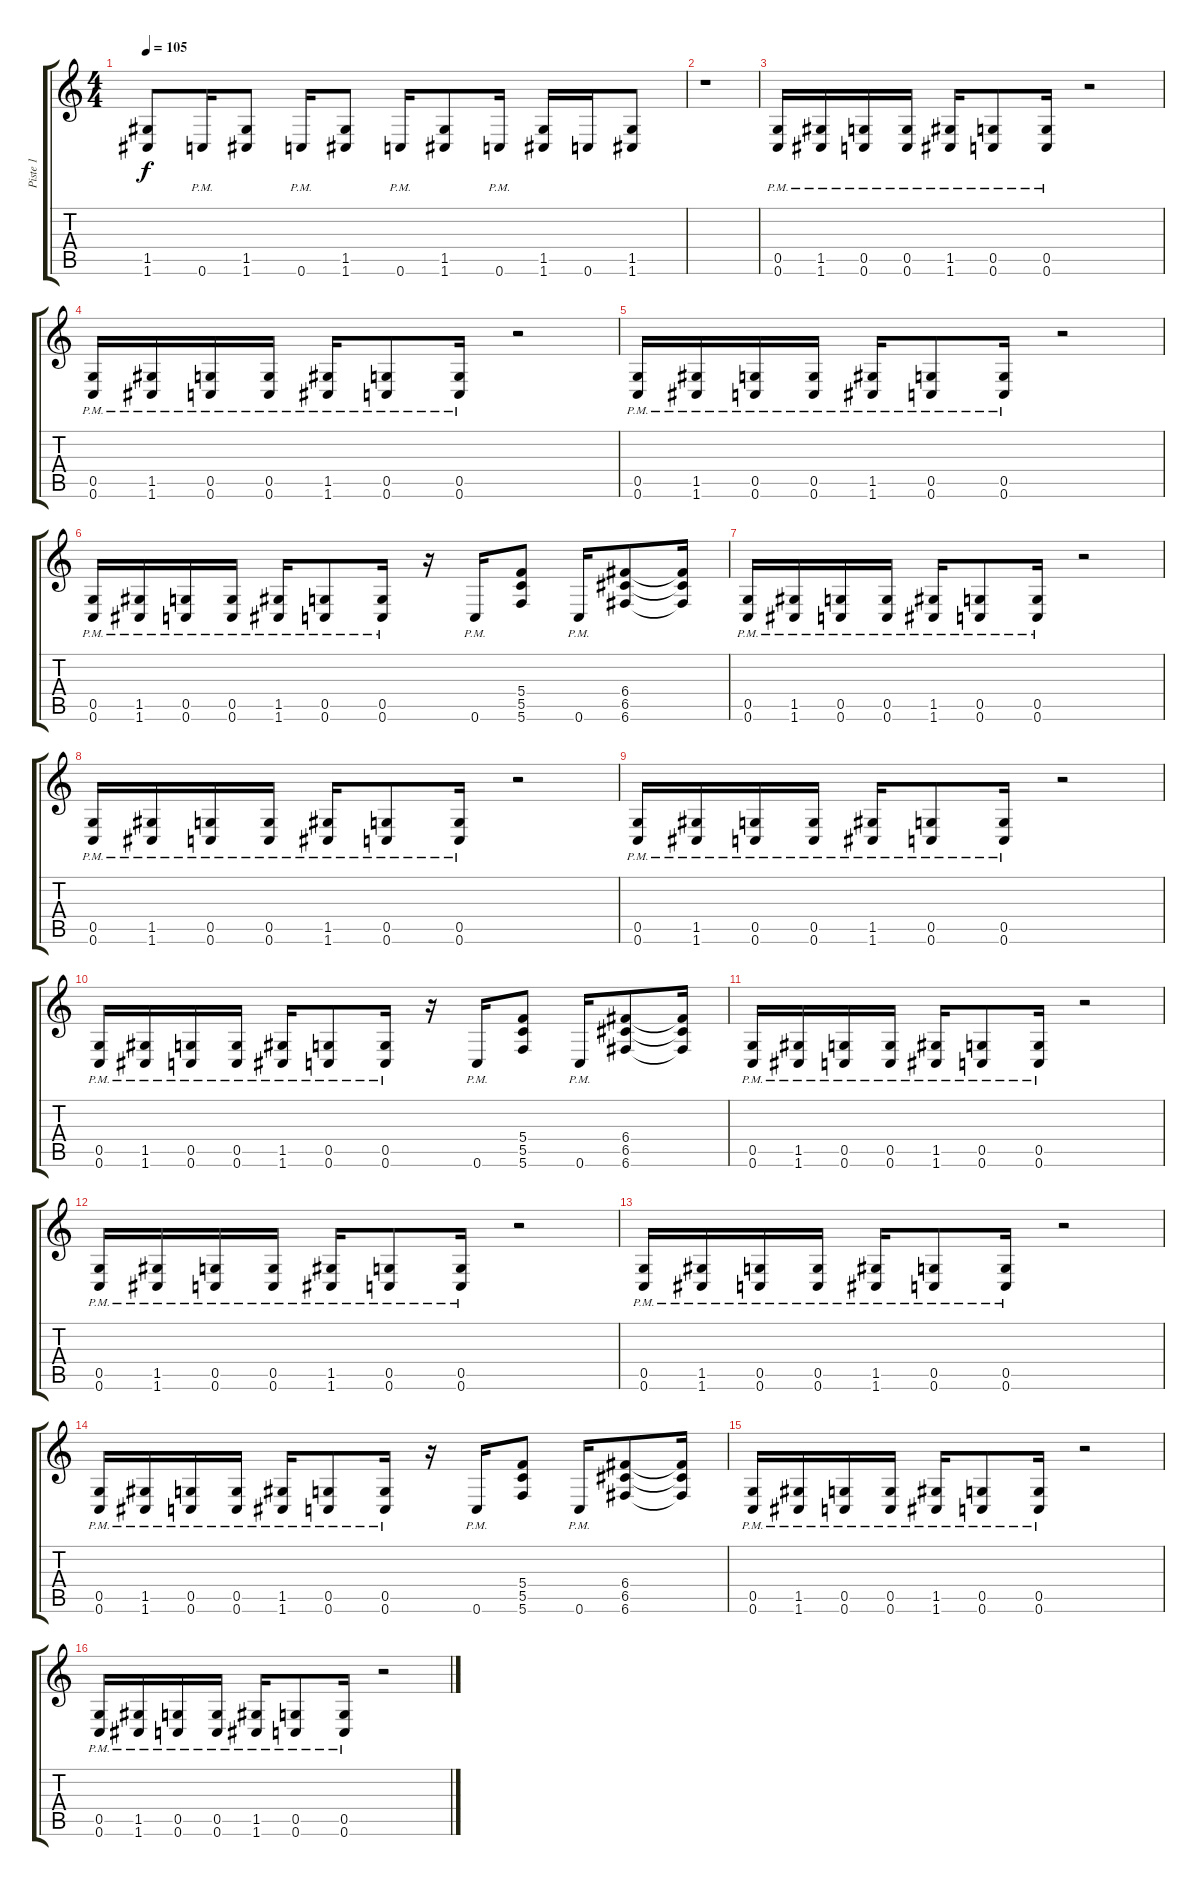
\track ("Piste 1" "Piste 1") {instrument overdrivenguitar}
\staff {score tabs}
\tuning (D4 A3 F3 C3 G2 C2) {hide}
\ts (4 4)
\tempo 105
\clef g2
\ks c
(1.5 1.6).8{dy f} 0.6{pm}.16 (1.5 1.6).8 0.6{pm}.16 (1.5 1.6).8 0.6{pm}.16 (1.5 1.6).8 0.6{pm}.16 (1.5 1.6).16 0.6.16 (1.5 1.6).8 |
r.1 |
(0.5{pm} 0.6{pm}).16 (1.5{pm} 1.6{pm}).16 (0.5{pm} 0.6{pm}).16 (0.5{pm} 0.6{pm}).16 (1.5{pm} 1.6{pm}).16 (0.5{pm} 0.6{pm}).8 (0.5{pm} 0.6{pm}).16 r.2 |
(0.5{pm} 0.6{pm}).16 (1.5{pm} 1.6{pm}).16 (0.5{pm} 0.6{pm}).16 (0.5{pm} 0.6{pm}).16 (1.5{pm} 1.6{pm}).16 (0.5{pm} 0.6{pm}).8 (0.5{pm} 0.6{pm}).16 r.2 |
(0.5{pm} 0.6{pm}).16 (1.5{pm} 1.6{pm}).16 (0.5{pm} 0.6{pm}).16 (0.5{pm} 0.6{pm}).16 (1.5{pm} 1.6{pm}).16 (0.5{pm} 0.6{pm}).8 (0.5{pm} 0.6{pm}).16 r.2 |
(0.5{pm} 0.6{pm}).16 (1.5{pm} 1.6{pm}).16 (0.5{pm} 0.6{pm}).16 (0.5{pm} 0.6{pm}).16 (1.5{pm} 1.6{pm}).16 (0.5{pm} 0.6{pm}).8 (0.5{pm} 0.6{pm}).16 r.16 0.6{pm}.16 (5.4 5.5 5.6).8 0.6{pm}.16 (6.4 6.5 6.6).8 (6.4{t} 6.5{t} 6.6{t}).16 |
(0.5{pm} 0.6{pm}).16 (1.5{pm} 1.6{pm}).16 (0.5{pm} 0.6{pm}).16 (0.5{pm} 0.6{pm}).16 (1.5{pm} 1.6{pm}).16 (0.5{pm} 0.6{pm}).8 (0.5{pm} 0.6{pm}).16 r.2 |
(0.5{pm} 0.6{pm}).16 (1.5{pm} 1.6{pm}).16 (0.5{pm} 0.6{pm}).16 (0.5{pm} 0.6{pm}).16 (1.5{pm} 1.6{pm}).16 (0.5{pm} 0.6{pm}).8 (0.5{pm} 0.6{pm}).16 r.2 |
(0.5{pm} 0.6{pm}).16 (1.5{pm} 1.6{pm}).16 (0.5{pm} 0.6{pm}).16 (0.5{pm} 0.6{pm}).16 (1.5{pm} 1.6{pm}).16 (0.5{pm} 0.6{pm}).8 (0.5{pm} 0.6{pm}).16 r.2 |
(0.5{pm} 0.6{pm}).16 (1.5{pm} 1.6{pm}).16 (0.5{pm} 0.6{pm}).16 (0.5{pm} 0.6{pm}).16 (1.5{pm} 1.6{pm}).16 (0.5{pm} 0.6{pm}).8 (0.5{pm} 0.6{pm}).16 r.16 0.6{pm}.16 (5.4 5.5 5.6).8 0.6{pm}.16 (6.4 6.5 6.6).8 (6.4{t} 6.5{t} 6.6{t}).16 |
(0.5{pm} 0.6{pm}).16 (1.5{pm} 1.6{pm}).16 (0.5{pm} 0.6{pm}).16 (0.5{pm} 0.6{pm}).16 (1.5{pm} 1.6{pm}).16 (0.5{pm} 0.6{pm}).8 (0.5{pm} 0.6{pm}).16 r.2 |
(0.5{pm} 0.6{pm}).16 (1.5{pm} 1.6{pm}).16 (0.5{pm} 0.6{pm}).16 (0.5{pm} 0.6{pm}).16 (1.5{pm} 1.6{pm}).16 (0.5{pm} 0.6{pm}).8 (0.5{pm} 0.6{pm}).16 r.2 |
(0.5{pm} 0.6{pm}).16 (1.5{pm} 1.6{pm}).16 (0.5{pm} 0.6{pm}).16 (0.5{pm} 0.6{pm}).16 (1.5{pm} 1.6{pm}).16 (0.5{pm} 0.6{pm}).8 (0.5{pm} 0.6{pm}).16 r.2 |
(0.5{pm} 0.6{pm}).16 (1.5{pm} 1.6{pm}).16 (0.5{pm} 0.6{pm}).16 (0.5{pm} 0.6{pm}).16 (1.5{pm} 1.6{pm}).16 (0.5{pm} 0.6{pm}).8 (0.5{pm} 0.6{pm}).16 r.16 0.6{pm}.16 (5.4 5.5 5.6).8 0.6{pm}.16 (6.4 6.5 6.6).8 (6.4{t} 6.5{t} 6.6{t}).16 |
(0.5{pm} 0.6{pm}).16 (1.5{pm} 1.6{pm}).16 (0.5{pm} 0.6{pm}).16 (0.5{pm} 0.6{pm}).16 (1.5{pm} 1.6{pm}).16 (0.5{pm} 0.6{pm}).8 (0.5{pm} 0.6{pm}).16 r.2 |
(0.5{pm} 0.6{pm}).16 (1.5{pm} 1.6{pm}).16 (0.5{pm} 0.6{pm}).16 (0.5{pm} 0.6{pm}).16 (1.5{pm} 1.6{pm}).16 (0.5{pm} 0.6{pm}).8 (0.5{pm} 0.6{pm}).16 r.2
